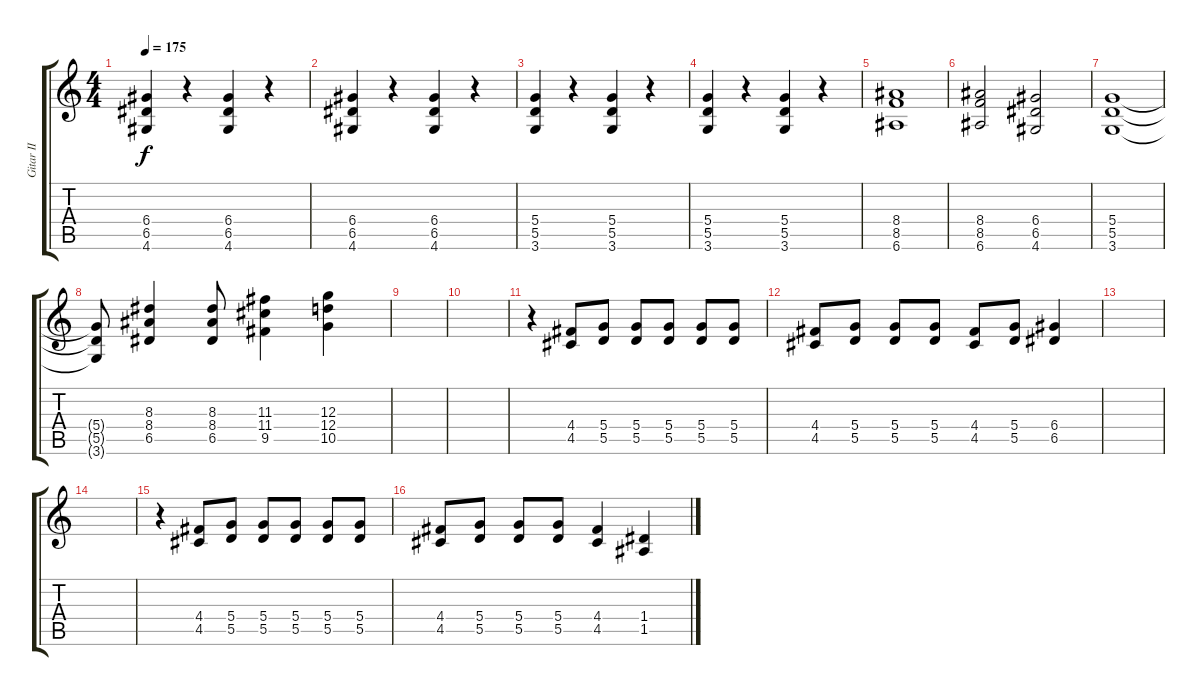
\track ("Gitar II" "Gitar II") {instrument distortionguitar}
\staff {score tabs}
\tuning (E4 B3 G3 D3 A2 E2) {hide}
\ts (4 4)
\tempo 175
\clef g2
\ks c
(6.4 6.5 4.6).4{dy f} r.4 (6.4 6.5 4.6).4 r.4 |
(6.4 6.5 4.6).4 r.4 (6.4 6.5 4.6).4 r.4 |
(5.4 5.5 3.6).4 r.4 (5.4 5.5 3.6).4 r.4 |
(5.4 5.5 3.6).4 r.4 (5.4 5.5 3.6).4 r.4 |
(8.4 8.5 6.6).1 |
(8.4 8.5 6.6).2 (6.4 6.5 4.6).2 |
(5.4 5.5 3.6).1 |
(5.4{t} 5.5{t} 3.6{t}).8 (8.3 8.4 6.5).4{volume 14} (8.3 8.4 6.5).8 (11.3 11.4 9.5).4 (12.3 12.4 10.5).4 |
|
|
r.4 (4.4 4.5).8 (5.4 5.5).8 (5.4 5.5).8 (5.4 5.5).8 (5.4 5.5).8 (5.4 5.5).8 |
(4.4 4.5).8 (5.4 5.5).8 (5.4 5.5).8 (5.4 5.5).8 (4.4 4.5).8 (5.4 5.5).8 (6.4 6.5).4 |
|
|
r.4 (4.4 4.5).8 (5.4 5.5).8 (5.4 5.5).8 (5.4 5.5).8 (5.4 5.5).8 (5.4 5.5).8 |
(4.4 4.5).8 (5.4 5.5).8 (5.4 5.5).8 (5.4 5.5).8 (4.4 4.5).4 (1.4 1.5).4
